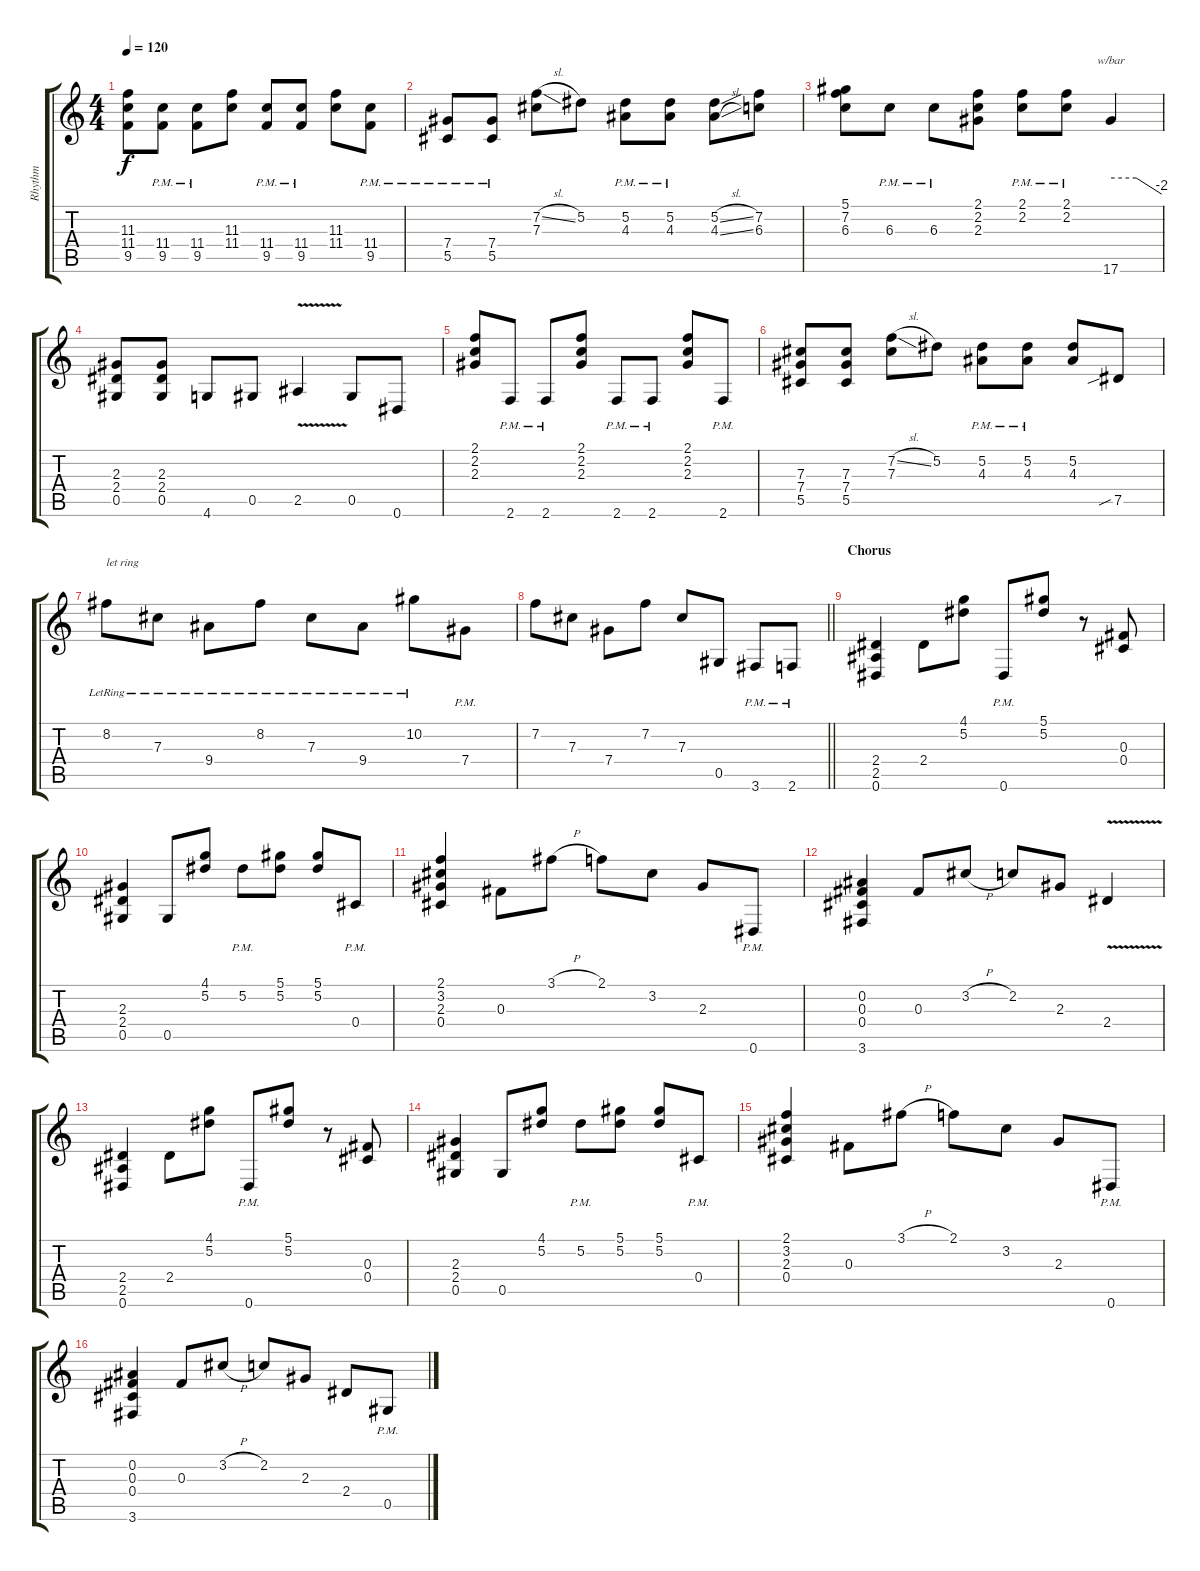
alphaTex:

\track ("Rhythm" "Rhythm") {instrument distortionguitar}
\staff {score tabs}
\tuning (Eb4 Bb3 Gb3 Db3 Ab2 Eb2) {hide}
\ts (4 4)
\tempo 120
\clef g2
\ks c
(11.3 11.4 9.5).8{dy f} (11.4{pm} 9.5{pm}).8 (11.4{pm} 9.5{pm}).8 (11.3 11.4).8 (11.4{pm} 9.5{pm}).8 (11.4{pm} 9.5{pm}).8 (11.3 11.4).8 (11.4{pm} 9.5{pm}).8 |
(7.4{pm} 5.5{pm}).8 (7.4{pm} 5.5{pm}).8 (7.2{sl} 7.3).8 5.2.8 (5.2{pm} 4.3{pm}).8 (5.2{pm} 4.3{pm}).8 (5.2{sl} 4.3{sl}).8 (7.2 6.3).8 |
(5.1 7.2 6.3).8 6.3{pm}.8 6.3{pm}.8 (2.1 2.2 2.3).8 (2.1{pm} 2.2{pm}).8 (2.1{pm} 2.2{pm}).8 17.6.4{tbe (custom default 0 0 30 0 60 -8)} |
(2.3 2.4 0.5).8 (2.3 2.4 0.5).8 4.6.8 0.5.8 2.5{v}.4 0.5.8 0.6.8 |
(2.1 2.2 2.3).8 2.6{pm}.8 2.6{pm}.8 (2.1 2.2 2.3).8 2.6{pm}.8 2.6{pm}.8 (2.1 2.2 2.3).8 2.6{pm}.8 |
(7.3 7.4 5.5).8 (7.3 7.4 5.5).8 (7.2{sl} 7.3).8 5.2.8 (5.2{pm} 4.3{pm}).8 (5.2{pm} 4.3{pm}).8 (5.2 4.3).8 7.5{sib}.8 |
8.2{lr}.8{txt "let ring"} 7.3{lr}.8 9.4{lr}.8 8.2{lr}.8 7.3{lr}.8 9.4{lr}.8 10.2{lr}.8 7.4{pm}.8 |
\barLineRight lightlight
7.2.8 7.3.8 7.4.8 7.2.8 7.3.8 0.5.8 3.6{pm}.8 2.6{pm}.8 |
\section ("" "Chorus")
(2.4 2.5 0.6).4 2.4.8 (4.1 5.2).8 0.6{pm}.8 (5.1 5.2).8 r.8 (0.3 0.4).8 |
(2.3 2.4 0.5).4 0.5.8 (4.1 5.2).8 5.2{pm}.8 (5.1 5.2).8 (5.1 5.2).8 0.4{pm}.8 |
(2.1 3.2 2.3 0.4).4 0.3.8 3.1{h}.8 2.1.8 3.2.8 2.3.8 0.6{pm}.8 |
(0.2 0.3 0.4 3.6).4 0.3.8 3.2{h}.8 2.2.8 2.3.8 2.4{v}.4 |
(2.4 2.5 0.6).4 2.4.8 (4.1 5.2).8 0.6{pm}.8 (5.1 5.2).8 r.8 (0.3 0.4).8 |
(2.3 2.4 0.5).4 0.5.8 (4.1 5.2).8 5.2{pm}.8 (5.1 5.2).8 (5.1 5.2).8 0.4{pm}.8 |
(2.1 3.2 2.3 0.4).4 0.3.8 3.1{h}.8 2.1.8 3.2.8 2.3.8 0.6{pm}.8 |
(0.2 0.3 0.4 3.6).4 0.3.8 3.2{h}.8 2.2.8 2.3.8 2.4.8 0.5{pm}.8
